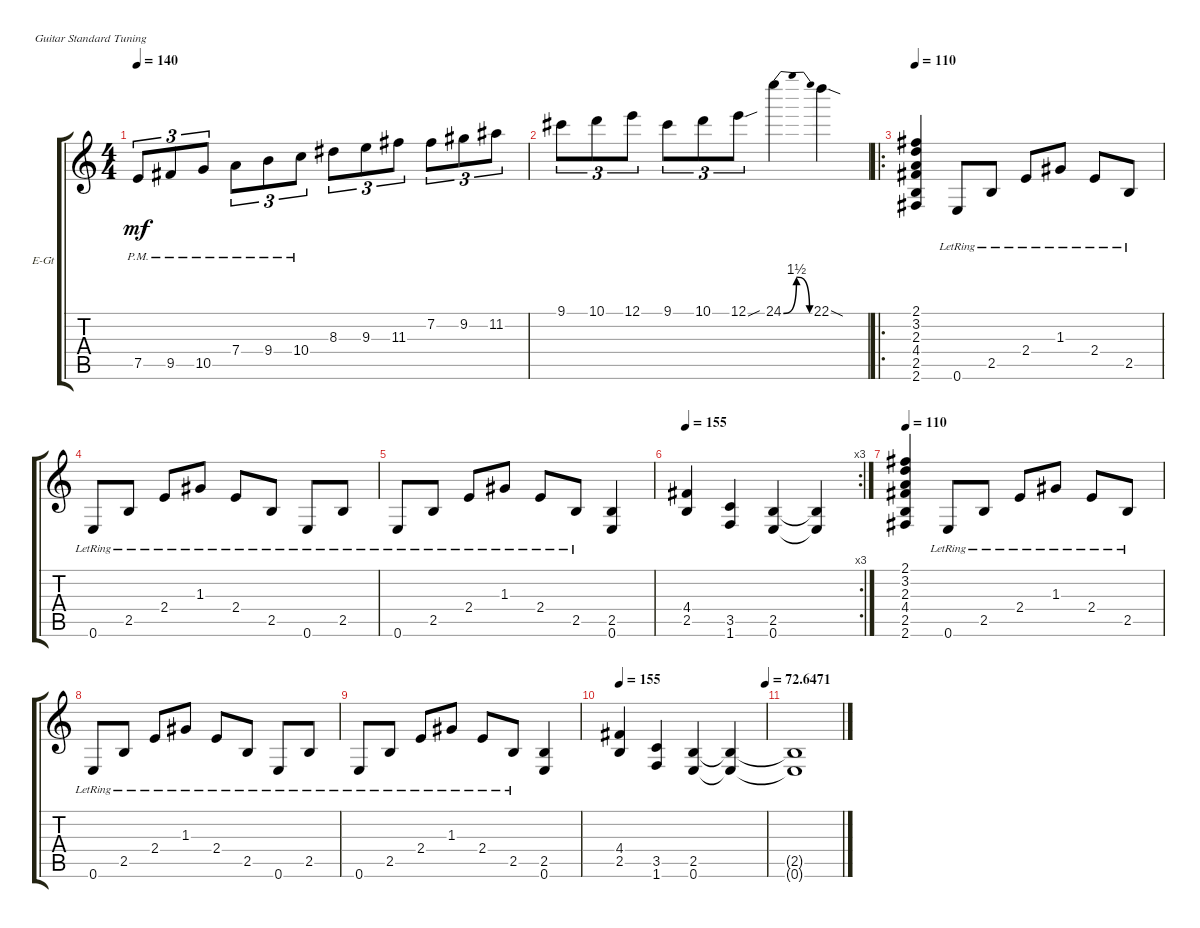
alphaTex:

\defaultSystemsLayout 4
\bracketExtendMode groupsimilarinstruments
\firstSystemTrackNameOrientation horizontal
\otherSystemsTrackNameOrientation horizontal
\track ("Other dude" "E-Gt") {instrument distortionguitar}
\staff {score tabs}
\tuning (E4 B3 G3 D3 A2 E2)
\ts (4 4)
\tempo 140
\clef g2
\ks c
7.5{pm}.8{tu (3 2) dy mf} 9.5{pm}.8{tu (3 2)} 10.5{pm}.8{tu (3 2)} 7.4{pm}.8{tu (3 2)} 9.4{pm}.8{tu (3 2)} 10.4{pm}.8{tu (3 2)} 8.3.8{tu (3 2)} 9.3.8{tu (3 2)} 11.3.8{tu (3 2)} 7.2.8{tu (3 2)} 9.2.8{tu (3 2)} 11.2.8{tu (3 2)} |
9.1.8{tu (3 2)} 10.1.8{tu (3 2)} 12.1.8{tu (3 2)} 9.1.8{tu (3 2)} 10.1.8{tu (3 2)} 12.1{sou}.8{tu (3 2)} 24.1{be (bendrelease 0 0 18 6 20.4 6 30 0)}.4 22.1{sod}.4 |
\ro
\tempo 110
(2.6 2.5 4.4 2.3 3.2 2.1).4 0.6{lr}.8 2.5{lr}.8 2.4{lr}.8 1.3{lr}.8 2.4{lr}.8 2.5{lr}.8 |
0.6{lr}.8 2.5{lr}.8 2.4{lr}.8 1.3{lr}.8 2.4{lr}.8 2.5{lr}.8 0.6{lr}.8 2.5{lr}.8 |
0.6{lr}.8 2.5{lr}.8 2.4{lr}.8 1.3{lr}.8 2.4{lr}.8 2.5{lr}.8 (0.6 2.5).4 |
\rc 3
\tempo 155
(2.5 4.4).4 (1.6 3.5).4 (0.6 2.5).4 (0.6{t} 2.5{t}).4 |
\tempo (110 0.00625)
(2.6 2.5 4.4 2.3 3.2 2.1).4 0.6{lr}.8 2.5{lr}.8 2.4{lr}.8 1.3{lr}.8 2.4{lr}.8 2.5{lr}.8 |
0.6{lr}.8 2.5{lr}.8 2.4{lr}.8 1.3{lr}.8 2.4{lr}.8 2.5{lr}.8 0.6{lr}.8 2.5{lr}.8 |
0.6{lr}.8 2.5{lr}.8 2.4{lr}.8 1.3{lr}.8 2.4{lr}.8 2.5{lr}.8 (0.6 2.5).4 |
\tempo (155 0.00625)
\tempo (72.6471 1)
(2.5 4.4).4 (1.6 3.5).4 (0.6 2.5).4 (0.6{t} 2.5{t}).4 |
(0.6{t} 2.5{t}).1
